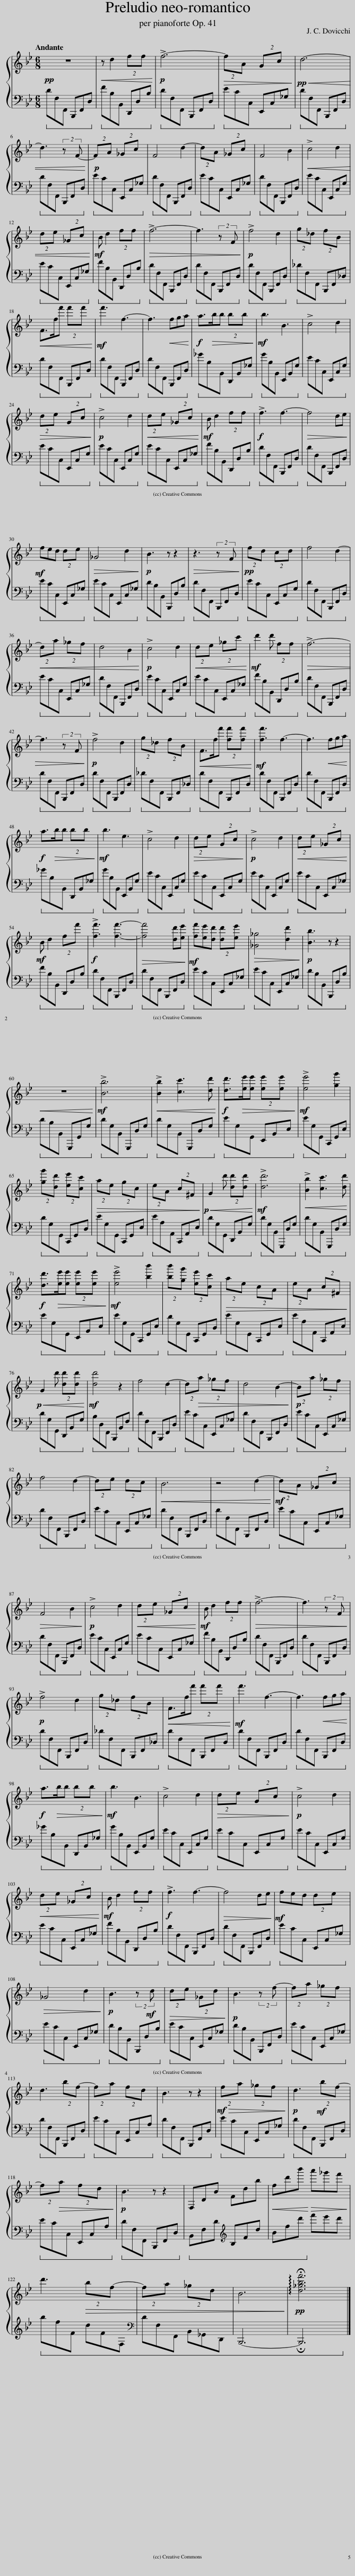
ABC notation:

X:1
%%score { 1 | 2 }
L:1/8
Q:1/4=92
M:6/8
I:linebreak $
K:Bb
V:1 treble
V:2 bass
V:1
!pp! z6 |!<(! z d2 (2:3:2ff!<)! |!p! !>!f6- |!>(! (2:3:2fA (2:3:2Gc!>)! |!pp!!<(! d6- |$ %5
 d3 (2:3:2z F-!<)! |!p! (2:3:2FA (2:3:2_Gc | F4 d2- | (2:3:2dA (2:3:2_Gc | F4 B2 | %10
!<(! !>!c4 d2 |$ (2:3:2de (2:3:2_Gc!<)! |!mf! B d2 (2:3:2ff |!>(! !>!f6- | f3 (2:3:2z F!>)! | %15
!p! !>!f4 d2 | (2:3:2g_d (2:3:2fB |$!<(! F>ff' (2:3:2f'f'!<)! |!mf! f'3 f3- | f3!<(! fga!<)! | %20
!f! a>!>(!bb (2:3:2bb!>)! |!mf! b3 B3 | !>!c4 d2 |$!>(! (2:3:2de (2:3:2Gc!>)! |!p! !>!c4 d2 | %25
!<(! (2:3:2de (2:3:2_Gc!<)! |!mf! B d2 (2:3:2ff |!f! !>!f3 f3- |!>(! f4 de!>)! |$!mf! fed (2:3:2de | %30
!>(! _G4 d2!>)! |!p! B3 z z2 |!>(! z3 (2:3:2z F!>)! |!pp! (2:3:2fd (2:3:2cd | f4 d2- |$ %35
!<(! (2:3:2da (2:3:2_gf | d4 B2!<)! |!p! !>!c4 d2 |!<(! (2:3:2de (2:3:2_gc'!<)! |!mf! d'2 d' (2:3:2ff | %40
!>(! !>!f6- |$ f3 (2:3:2z F!>)! |!p! !>!f4 d2 | (2:3:2g_d (2:3:2fB |!<(! F>ff' (2:3:2[ff'][ff']!<)! | %45
!mf! [ff']3 f3- | f3!<(! fga!<)! |$!f! a>!>(!bb (2:3:2bb!>)! |!mf! b3 e3 | !>!c4 d2 | %50
!>(! (2:3:2de (2:3:2Gc!>)! |!p! !>!c4 d2 |!<(! (2:3:2de (2:3:2_Gc!<)! |$!mf! B d2 (2:3:2ff' |!f! !>![ff']3 [ff']3- | %55
!>(! [ff']4 [dd'][ee']!>)! |!mf! [ff'][ee'][dd'] (2:3:2[dd'][ee'] |!>(! [_G_g]4 [dd']2!>)! |!p! [Bb]3 z z2 |$!<(! z6!<)! | %60
!mf! !>![Bb]6 |!<(! !>![Bb]2 [cc']3 [dd']!<)! |!f! [dd']>!>(![ee'][ee'] (2:3:2[ee'][ee']!>)! |!mf! !>![ee']4 [gg']2 |$ (2:3:2[gg'][dd'] (2:3:2[ee'][cc'] | %65
!>(! (2:3:2ae (2:3:2gc | (2:3:2eA (2:3:2c^F!>)! |!p!!<(! G2 d' (2:3:2[dd'][dd']!<)! |!mf! !>![dd']6 |!<(! !>![Bb]2 [cc']3 [dd']!<)! |$ %70
!f! [dd']>!>(![ee'][ee'] (2:3:2[ee'][ee']!>)! |!mf! !>![ee']4 [bb']2 | (2:3:2[bb'][gg'] (2:3:2[ee'][cc'] |!>(! (2:3:2ae (2:3:2cA | (2:3:2eA (2:3:2c^F!>)! |$ %75
!p!!<(! G2 d' (2:3:2[dd'][dd']!<)! |!mf! [dd']4 z2 | f4 d2- | (2:3:2d!>(!a (2:3:2_gf | d4 B2-!>)! | %80
!p! (2:3:2Ba (2:3:2_gf |$ f4 d2- | (2:3:2de (2:3:2dc |!<(! B6 | z4 d2-!<)! | %85
!mf! (2:3:2dA (2:3:2_Gc |$!>(! F4 B2!>)! |!p! !>!c4 d2 |!<(! (2:3:2de (2:3:2_Gc!<)! |!mf! B d2 (2:3:2ff | %90
!>(! !>!f6- | f3 (2:3:2z F!>)! |$!p! !>!f4 d2 | (2:3:2g_d (2:3:2fB |!<(! F>ff' (2:3:2f'f'!<)! | %95
!mf! f'3 f3- | f3!<(! fga!<)! |$!f! a>!>(!bb (2:3:2bb!>)! |!mf! b3 B3 | !>!c4 d2 | %100
!>(! (2:3:2de (2:3:2Gc!>)! |!p! !>!c4 d2 |$!<(! (2:3:2de (2:3:2_Gc!<)! |!mf! B d2 (2:3:2ff |!f! !>!f3 f3- | %105
!>(! f4 de!>)! |!mf! fed (2:3:2de |$!>(! _G4 d2!>)! |!p! B3 (2:3:2z!mf! d |!>(! (2:3:2de (2:3:2_Gd!>)! | %110
!p! B3 (2:3:2z f- | (2:3:2fa (2:3:2_gf |$ d3 (2:3:2bf- | (2:3:2fa (2:3:2fd | B3 z z2 | %115
!mf!!>(! (2:3:2fa (2:3:2_gf!>)! |!p! d3!mf! (2:3:2bf- |$ (2:3:2f!>(!a (2:3:2fd!>)! |!p! B3 z z2 | F,DB[Q:1/4=90] Fdb | %120
[Q:1/4=88]!<(! fd'b'!<)![Q:1/4=82]!mf!!>(! a'_g'f'!>)! |$[Q:1/4=76]!p! d'3!>(! (2:3:2bf- | (2:3:2f[Q:1/4=72]a (2:3:2_gd | B6!>)! |!pp! !arpeggio!!fermata![d_gbf']6 |] %125
V:2
!ped! DF,F,, B,,,F,,D,!ped-up! |!ped! FB,B,, D,,D,B,!ped-up! |!ped! DF,F,, B,,,F,,D,!ped-up! |!ped! ECC, E,,C,_G,!ped-up! |!ped! DF,F,, B,,,F,,D,!ped-up! |$ %5
!ped! DF,F,, B,,,F,,D,!ped-up! |!ped! ECC, E,,C,_G,!ped-up! |!ped! DF,F,, B,,,F,,D,!ped-up! |!ped! ECC, E,,C,_G,!ped-up! |!ped! DF,F,, B,,,F,,D,!ped-up! | %10
!ped! ECC, E,,C,G,!ped-up! |$!ped! ECC, E,,C,_G,!ped-up! |!ped! FB,B,, D,,D,B,!ped-up! |!ped! DF,F,, B,,,F,,D,!ped-up! |!ped! DF,F,, B,,,F,,D,!ped-up! | %15
!ped! DF,F,, B,,,F,,D,!ped-up! |!ped! _DF,F,, B,,,F,,_D,!ped-up! |$!ped! DF,F,, B,,,F,,D,!ped-up! |!ped! DF,F,, B,,,F,,D,!ped-up! |!ped! DF,F,, B,,,F,,D,!ped-up! | %20
!ped! _GB,B,, D,,B,,_G,!ped-up! |!ped! GB,B,, E,,B,,G,!ped-up! |!ped! ECC, E,,C,G,!ped-up! |$!ped! ECC, E,,C,G,!ped-up! |!ped! ECC, E,,C,G,!ped-up! | %25
!ped! ECC, E,,C,_G,!ped-up! |!ped! FB,B,, D,,D,B,!ped-up! |!ped! DF,F,, B,,,F,,D,!ped-up! |!ped! DF,F,, B,,,F,,D,!ped-up! |$!ped! ECC, E,,C,_G,!ped-up! | %30
!ped! ECC, E,,C,_G,!ped-up! |!ped! DB,B,, B,,,D,B,!ped-up! |!ped! DF,F,, B,,,F,,D,!ped-up! |!ped! ECC, E,,C,G,!ped-up! |!ped! DF,F,, B,,,F,,D,!ped-up! |$ %35
!ped! ECC, E,,C,_G,!ped-up! |!ped! DF,F,, B,,,F,,D,!ped-up! |!ped! ECC, E,,C,G,!ped-up! |!ped! ECC, E,,C,_G,!ped-up! |!ped! FB,B,, D,,D,B,!ped-up! | %40
!ped! DF,F,, B,,,F,,D,!ped-up! |$!ped! DF,F,, B,,,F,,D,!ped-up! |!ped! DF,F,, B,,,F,,D,!ped-up! |!ped! _DF,F,, B,,,F,,_D,!ped-up! |!ped! DF,F,, B,,,F,,D,!ped-up! | %45
!ped! DF,F,, B,,,F,,D,!ped-up! |!ped! DF,F,, B,,,F,,D,!ped-up! |$!ped! _GB,B,, D,,B,,_G,!ped-up! |!ped! GB,B,, E,,B,,G,!ped-up! |!ped! ECC, E,,C,G,!ped-up! | %50
!ped! ECC, E,,C,G,!ped-up! |!ped! ECC, E,,C,G,!ped-up! |!ped! ECC, E,,C,_G,!ped-up! |$!ped! FB,B,, D,,D,B,!ped-up! |!ped! DF,F,, B,,,F,,D,!ped-up! | %55
!ped! DF,F,, B,,,F,,D,!ped-up! |!ped! ECC, E,,C,_G,!ped-up! |!ped! ECC, E,,C,_G,!ped-up! |!ped! DB,B,, B,,,D,B,!ped-up! |$!ped! DB,B,, G,,,G,,G,!ped-up! | %60
!ped! DG,B,, G,,,D,G,!ped-up! |!ped! DG,B,, G,,,D,G,!ped-up! |!ped! EG,G,, E,,B,,E,!ped-up! |!ped! EG,G,, C,,G,,E,!ped-up! |$!ped! DG,G,, C,,G,,D,!ped-up! | %65
!ped! EG,G,, C,,G,,E,!ped-up! |!ped! EA,A,, C,,A,,E,!ped-up! |!ped! DG,G,, D,,B,,G,!ped-up! |!ped! DG,B,, G,,,D,G,!ped-up! |!ped! DG,B,, G,,,D,G,!ped-up! |$ %70
!ped! EG,G,, E,,B,,E,!ped-up! |!ped! EG,G,, C,,G,,E,!ped-up! |!ped! DG,G,, C,,G,,D,!ped-up! |!ped! EG,G,, C,,G,,E,!ped-up! |!ped! EA,A,, C,,A,,E,!ped-up! |$ %75
!ped! DG,G,, D,,B,,G,!ped-up! |!ped! B,D,F,, B,,,B,,F,!ped-up! |!ped! DF,F,, B,,,F,,D,!ped-up! |!ped! ECC, E,,C,_G,!ped-up! |!ped! DF,F,, B,,,F,,D,!ped-up! | %80
!ped! ECC, E,,C,_G,!ped-up! |$!ped! DF,F,, B,,,F,,D,!ped-up! |!ped! ECC, E,,C,_G,!ped-up! |!ped! DF,F,, B,,,F,,D,!ped-up! |!ped! DF,F,, B,,,F,,D,!ped-up! | %85
!ped! ECC, E,,C,_G,!ped-up! |$!ped! DF,F,, B,,,F,,D,!ped-up! |!ped! ECC, E,,C,G,!ped-up! |!ped! ECC, E,,C,_G,!ped-up! |!ped! FB,B,, D,,D,B,!ped-up! | %90
!ped! DF,F,, B,,,F,,D,!ped-up! |!ped! DF,F,, B,,,F,,D,!ped-up! |$!ped! DF,F,, B,,,F,,D,!ped-up! |!ped! _DF,F,, B,,,F,,_D,!ped-up! |!ped! DF,F,, B,,,F,,D,!ped-up! | %95
!ped! DF,F,, B,,,F,,D,!ped-up! |!ped! DF,F,, B,,,F,,D,!ped-up! |$!ped! _GB,B,, D,,B,,_G,!ped-up! |!ped! GB,B,, E,,B,,G,!ped-up! |!ped! ECC, E,,C,G,!ped-up! | %100
!ped! ECC, E,,C,G,!ped-up! |!ped! ECC, E,,C,G,!ped-up! |$!ped! ECC, E,,C,_G,!ped-up! |!ped! FB,B,, D,,D,B,!ped-up! |!ped! DF,F,, B,,,F,,D,!ped-up! | %105
!ped! DF,F,, B,,,F,,D,!ped-up! |!ped! ECC, E,,C,_G,!ped-up! |$!ped! ECC, E,,C,_G,!ped-up! |!ped! DB,B,, B,,,D,B,!ped-up! |!ped! ECC, E,,C,_G,!ped-up! | %110
!ped! DB,B,, B,,,F,,D,!ped-up! |!ped! ECC, E,,C,_G,!ped-up! |$!ped! DF,F,, B,,,F,,D,!ped-up! |!ped! ECC, E,,C,A,!ped-up! |!ped! DF,F,, B,,,F,,D,!ped-up! | %115
!ped! ECC, E,,C,_G,!ped-up! |!ped! DF,F,, B,,,F,,D,!ped-up! |$!ped! ECC, E,,C,A,!ped-up! |!ped! DF,F,, B,,,F,,D,!ped-up! |!ped! B,,F,D[K:treble] B,Fd | %120
 Bfd'!ped-up! f'e'd' |$!ped! bfF dFF, |[K:bass] DF,F,, B,,_G,,D,, | B,,,6- | !fermata!B,,,6!ped-up! |] %125
